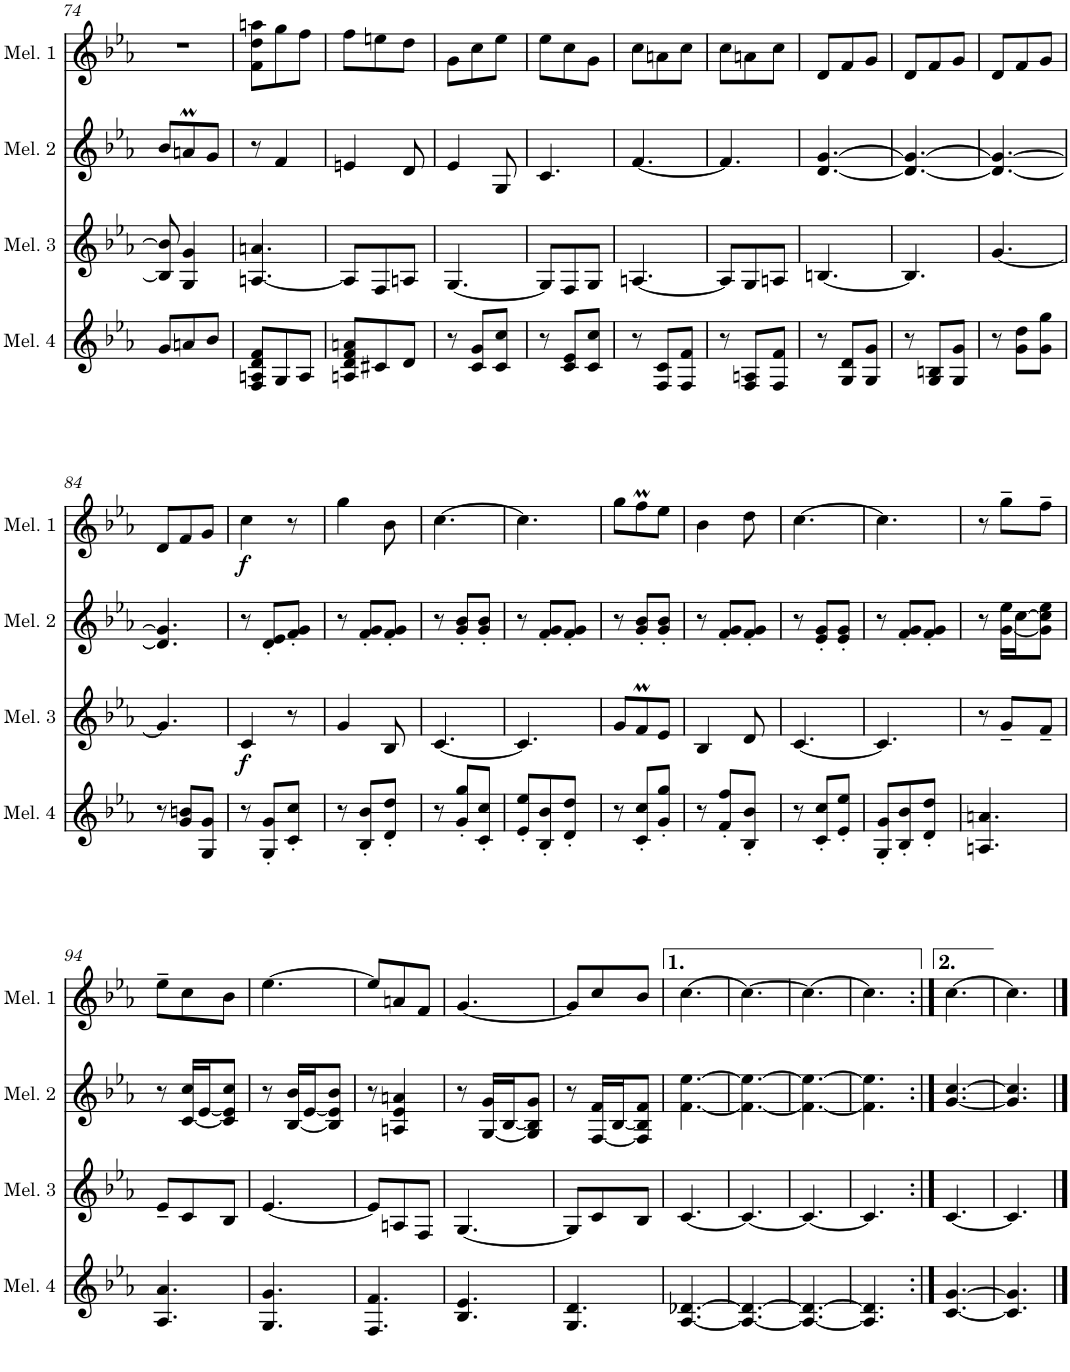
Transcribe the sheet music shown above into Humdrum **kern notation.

**kern	**kern	**dynam	**kern	**kern	**dynam
*part4	*part3	*part3	*part2	*part1	*part1
*staff4	*staff3	*staff3	*staff2	*staff1	*staff1
*I"Melodica 4	*I"Melodica 3	*	*I"Melodica 2	*I"Melodica 1	*
*I'Mel. 4	*I'Mel. 3	*	*I'Mel. 2	*I'Mel. 1	*
!!LO:PB:g=z
*clefG2	*clefG2	*	*clefG2	*clefG2	*
*k[b-e-a-]	*k[b-e-a-]	*	*k[b-e-a-]	*k[b-e-a-]	*
*M3/8	*M3/8	*	*M3/8	*M3/8	*
=74	=74	=74	=74	=74	=74
8g/L	8B-/] 8b-/]	.	8b-/L	4.r	.
8an/	4G/ 4g/	.	8anm/	.	.
8b-/J	.	.	8g/J	.	.
=75	=75	=75	=75	=75	=75
8F/ 8An/ 8d/ 8f/L	[4.An/ 4.an/	.	8r	8f\ 8dd\ 8aan\L	.
8G/	.	.	4f/	8gg\	.
8A/J	.	.	.	8ff\J	.
=76	=76	=76	=76	=76	=76
8An/ 8d/ 8f/ 8an/L	8A/L]	.	4en/	8ff\L	.
8c#X/	8F/	.	.	8een\	.
8d/J	8An/J	.	8d/	8dd\J	.
=77	=77	=77	=77	=77	=77
8r	[4.G/	.	4e-/	8g\L	.
8c/ 8g/L	.	.	.	8cc\	.
8c/ 8cc/J	.	.	8G/	8ee-\J	.
=78	=78	=78	=78	=78	=78
8r	8G/L]	.	4.c/	8ee-\L	.
8c/ 8e-/L	8F/	.	.	8cc\	.
8c/ 8cc/J	8G/J	.	.	8g\J	.
=79	=79	=79	=79	=79	=79
8r	[4.An/	.	[4.f/	8cc\L	.
8F/ 8c/L	.	.	.	8an\	.
8F/ 8f/J	.	.	.	8cc\J	.
=80	=80	=80	=80	=80	=80
8r	8A/L]	.	4.f/]	8cc\L	.
8F/ 8An/L	8G/	.	.	8an\	.
8F/ 8f/J	8An/J	.	.	8cc\J	.
=81	=81	=81	=81	=81	=81
8r	[4.Bn/	.	[4.d/ [4.g/	8d/L	.
8G/ 8d/L	.	.	.	8f/	.
8G/ 8g/J	.	.	.	8g/J	.
=82	=82	=82	=82	=82	=82
8r	4.B/]	.	4.d/_ 4.g/_	8d/L	.
8G/ 8Bn/L	.	.	.	8f/	.
8G/ 8g/J	.	.	.	8g/J	.
=83	=83	=83	=83	=83	=83
8r	[4.g/	.	4.d/_ 4.g/_	8d/L	.
8g\ 8dd\L	.	.	.	8f/	.
8g\ 8gg\J	.	.	.	8g/J	.
!!LO:LB:g=z
=84	=84	=84	=84	=84	=84
8r	4.g/]	.	4.d/] 4.g/]	8d/L	.
8g/ 8bn/L	.	.	.	8f/	.
8G/ 8g/J	.	.	.	8g/J	.
=85	=85	=85	=85	=85	=85
!	!	!LO:DY:b	!	!	!LO:DY:b
8r	4c/	f	8r	4cc\	f
8G/' 8g/'L	.	.	8d/' 8e-/'L	.	.
8c/' 8cc/'J	8r	.	8f/' 8g/'J	8r	.
=86	=86	=86	=86	=86	=86
8r	4g/	.	8r	4gg\	.
8B-/' 8b-/'L	.	.	8f/' 8g/'L	.	.
8d/' 8dd/'J	8B-/	.	8f/' 8g/'J	8b-\	.
=87	=87	=87	=87	=87	=87
8r	[4.c/	.	8r	[4.cc\	.
8g/' 8gg/'L	.	.	8g/' 8b-/'L	.	.
8c/' 8cc/'J	.	.	8g/' 8b-/'J	.	.
=88	=88	=88	=88	=88	=88
8e-/' 8ee-/'L	4.c/]	.	8r	4.cc\]	.
8B-/' 8b-/'	.	.	8f/' 8g/'L	.	.
8d/' 8dd/'J	.	.	8f/' 8g/'J	.	.
=89	=89	=89	=89	=89	=89
8r	8g/L	.	8r	8gg\L	.
8c/' 8cc/'L	8fM/	.	8g/' 8b-/'L	8ffM\	.
8g/' 8gg/'J	8e-/J	.	8g/' 8b-/'J	8ee-\J	.
=90	=90	=90	=90	=90	=90
8r	4B-/	.	8r	4b-\	.
8f/' 8ff/'L	.	.	8f/' 8g/'L	.	.
8B-/' 8b-/'J	8d/	.	8f/' 8g/'J	8dd\	.
=91	=91	=91	=91	=91	=91
8r	[4.c/	.	8r	[4.cc\	.
8c/' 8cc/'L	.	.	8e-/' 8g/'L	.	.
8e-/' 8ee-/'J	.	.	8e-/' 8g/'J	.	.
=92	=92	=92	=92	=92	=92
8G/' 8g/'L	4.c/]	.	8r	4.cc\]	.
8B-/' 8b-/'	.	.	8f/' 8g/'L	.	.
8d/' 8dd/'J	.	.	8f/' 8g/'J	.	.
=93	=93	=93	=93	=93	=93
4.An/ 4.an/	8r	.	8r	8r	.
.	8g~/L	.	[16g\ 16ee-\LL	8gg~\L	.
.	.	.	[16cc\J	.	.
.	8f~/J	.	8g\] 8cc\] 8ee-\J	8ff~\J	.
!!LO:LB:g=z
=94	=94	=94	=94	=94	=94
4.A-/ 4.a-/	8e-~/L	.	8r	8ee-~\L	.
.	8c/	.	[16c/ 16cc/LL	8cc\	.
.	.	.	[16e-/J	.	.
.	8B-/J	.	8c/] 8e-/] 8cc/J	8b-\J	.
=95	=95	=95	=95	=95	=95
4.G/ 4.g/	[4.e-/	.	8r	[4.ee-\	.
.	.	.	[16B-/ 16b-/LL	.	.
.	.	.	[16e-/J	.	.
.	.	.	8B-/] 8e-/] 8b-/J	.	.
=96	=96	=96	=96	=96	=96
4.F/ 4.f/	8e-/L]	.	8r	8ee-/L]	.
.	8An/	.	4An/ 4e-/ 4an/	8an/	.
.	8F/J	.	.	8f/J	.
=97	=97	=97	=97	=97	=97
4.B-/ 4.e-/	[4.G/	.	8r	[4.g/	.
.	.	.	[16G/ 16g/LL	.	.
.	.	.	[16B-/J	.	.
.	.	.	8G/] 8B-/] 8g/J	.	.
=98	=98	=98	=98	=98	=98
4.G/ 4.d/	8G/L]	.	8r	8g/L]	.
.	8c/	.	[16F/ 16f/LL	8cc/	.
.	.	.	[16B-/J	.	.
.	8B-/J	.	8F/] 8B-/] 8f/J	8b-/J	.
=99	=99	=99	=99	=99	=99
[4.A-/ [4.d-X/	[4.c/	.	[4.f\ [4.ee-\	[4.cc\	.
=100	=100	=100	=100	=100	=100
4.A-/_ 4.d-/_	4.c/_	.	4.f\_ 4.ee-\_	4.cc\_	.
=101	=101	=101	=101	=101	=101
4.A-/_ 4.d-/_	4.c/_	.	4.f\_ 4.ee-\_	4.cc\_	.
=102	=102	=102	=102	=102	=102
4.A-/] 4.d-/]	4.c/]	.	4.f\] 4.ee-\]	4.cc\]	.
=103:|!	=103:|!	=103:|!	=103:|!	=103:|!	=103:|!
[4.c/ [4.g/	[4.c/	.	[4.g/ [4.cc/	[4.cc\	.
=104	=104	=104	=104	=104	=104
4.c/] 4.g/]	4.c/]	.	4.g/] 4.cc/]	4.cc\]	.
==	==	==	==	==	==
*-	*-	*-	*-	*-	*-
